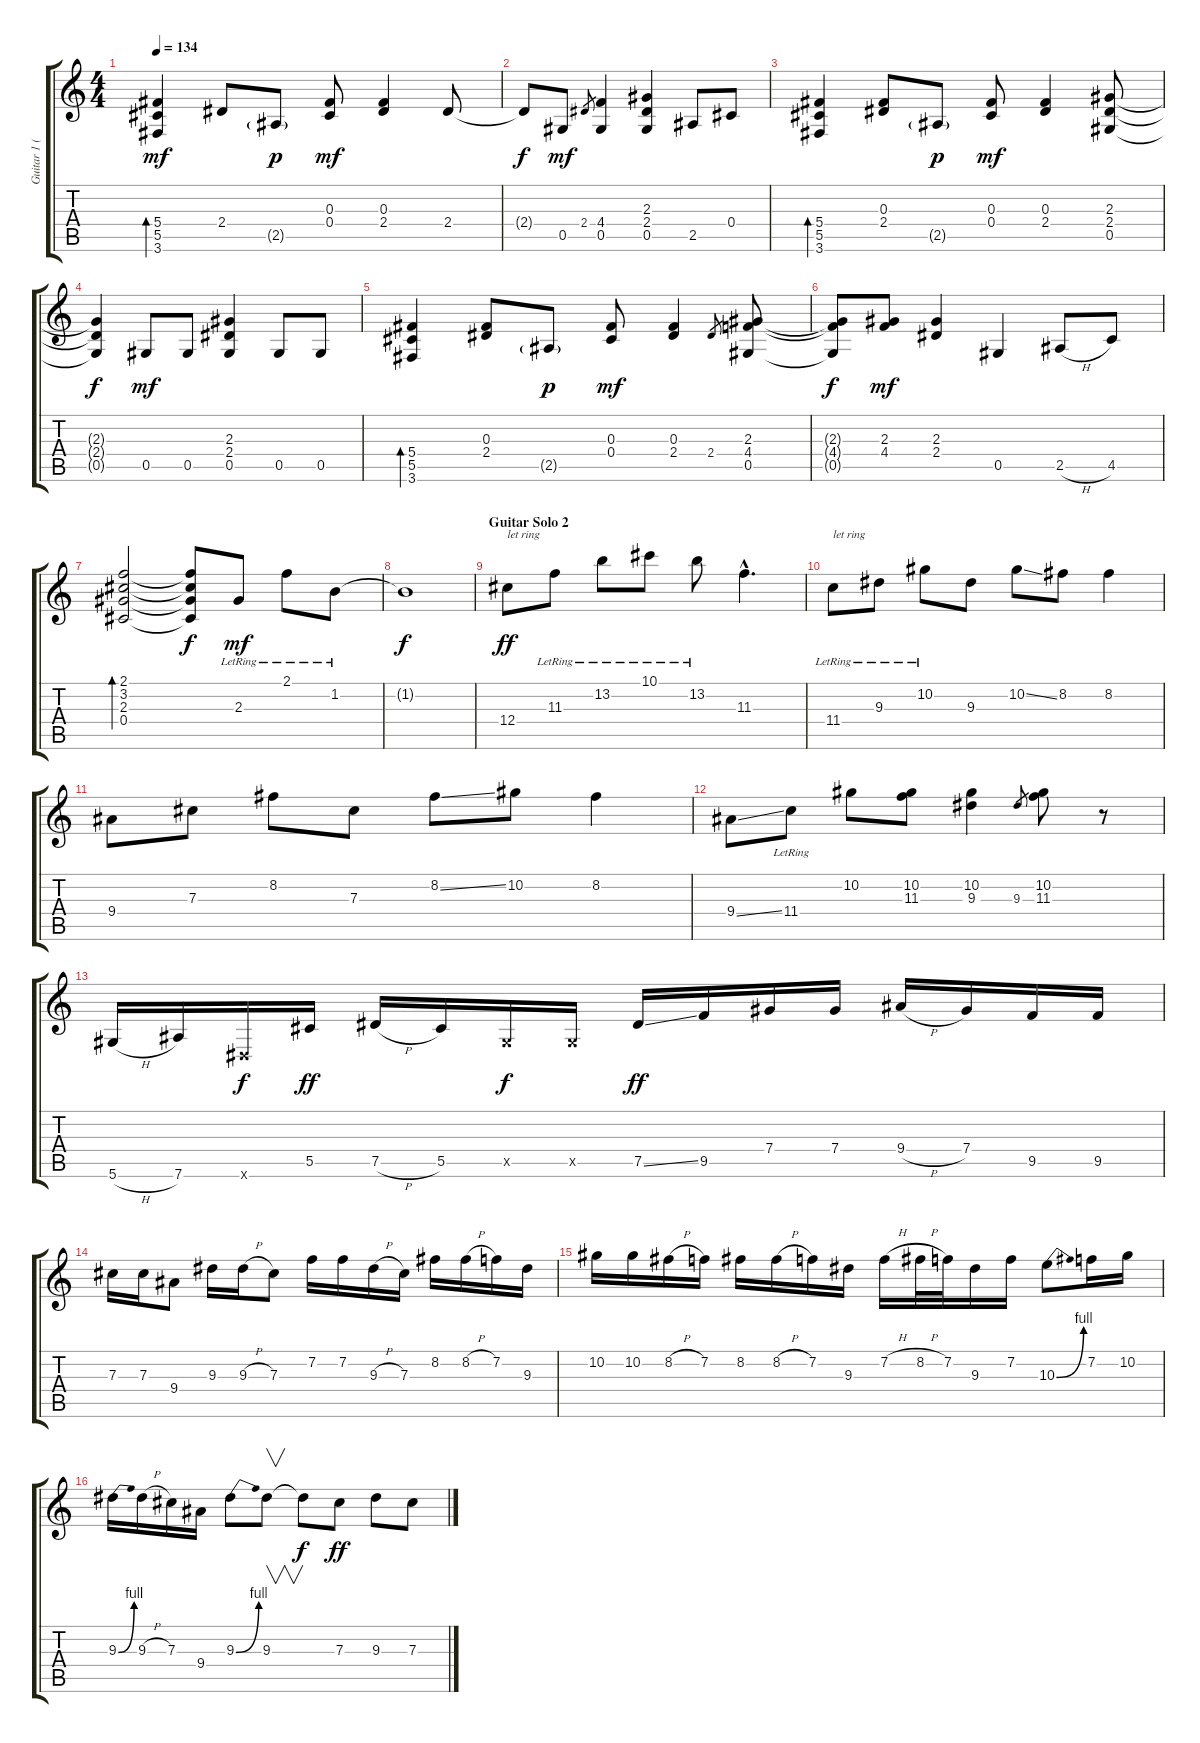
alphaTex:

\track ("Guitar 1 (Slash)" "Guitar 1 (") {instrument acousticguitarsteel}
\staff {score tabs}
\tuning (Eb4 Bb3 Gb3 Db3 Ab2 Eb2) {hide}
\ts (4 4)
\tempo 134
\clef g2
\ks c
(5.4 5.5 3.6).4{bd 120 dy mf} 2.4.8 2.5{g}.8{dy p} (0.3 0.4).8{dy mf} (0.3 2.4).4 2.4.8 |
2.4{t}.8{dy f} 0.5.8{dy mf} 2.4.8{gr} (4.4 0.5).4 (2.3 2.4 0.5).4 2.5.8 0.4.8 |
(5.4 5.5 3.6).4{bd 120} (0.3 2.4).8 2.5{g}.8{dy p} (0.3 0.4).8{dy mf} (0.3 2.4).4 (2.3 2.4 0.5).8 |
(2.3{t} 2.4{t} 0.5{t}).4{dy f} 0.5.8{dy mf} 0.5.8 (2.3 2.4 0.5).4 0.5.8 0.5.8 |
(5.4 5.5 3.6).4{bd 120} (0.3 2.4).8 2.5{g}.8{dy p} (0.3 0.4).8{dy mf} (0.3 2.4).4 2.4.8{gr} (2.3 4.4 0.5).8 |
(2.3{t} 4.4{t} 0.5{t}).8{dy f} (2.3 4.4).8{dy mf} (2.3 2.4).4 0.5.4 2.5{h}.8 4.5.8 |
(2.1 3.2 2.3 0.4).2{bd 120} (2.1{t} 3.2{t} 2.3{t} 0.4{t}).8{dy f} 2.3{lr}.8{dy mf} 2.1{lr}.8 1.2{lr}.8 |
1.2{t}.1{dy f} |
\section ("" "Guitar Solo 2")
12.4.8{txt "let ring" dy ff} 11.3{lr}.8 13.2{lr}.8 10.1{lr}.8 13.2{lr}.8 11.3{hac}.4{d} |
11.4{lr}.8{txt "let ring"} 9.3{lr}.8 10.2{lr}.8 9.3.8 10.2{ss}.8 8.2.8 8.2.4 |
9.4.8 7.3.8 8.2.8 7.3.8 8.2{ss}.8 10.2.8 8.2.4 |
9.4{ss}.8 11.4{lr}.8 10.2.8 (10.2 11.3).8 (10.2 9.3).4 9.3.8{gr} (10.2 11.3).8 r.8 |
5.6{h}.16 7.6.16 0.6{x}.16{dy f} 5.5.16{dy ff} 7.5{h}.16 5.5.16 0.5{x}.16{dy f} 0.5{x}.16 7.5{ss}.16{dy ff} 9.5.16 7.4.16 7.4.16 9.4{h}.16 7.4.16 9.5.16 9.5.16 |
7.3.16 7.3.16 9.4.8 9.3.16 9.3{h}.16 7.3.8 7.2.16 7.2.16 9.3{h}.16 7.3.16 8.2.16 8.2{h}.16 7.2.16 9.3.16 |
10.2.16 10.2.16 8.2{h}.16 7.2.16 8.2.16 8.2{h}.16 7.2.16 9.3.16 7.2{h}.16 8.2{h}.32 7.2.32 9.3.16 7.2.16 10.3{be (bend 0 0 60 4)}.8 7.2.16 10.2.16 |
9.3{be (bend 0 0 60 4)}.16 9.3{h}.16 7.3.16 9.4.16 9.3{be (bend 0 0 60 4)}.8 9.3.8{v} 9.3{t}.8{dy f} 7.3.8{dy ff} 9.3.8 7.3.8
